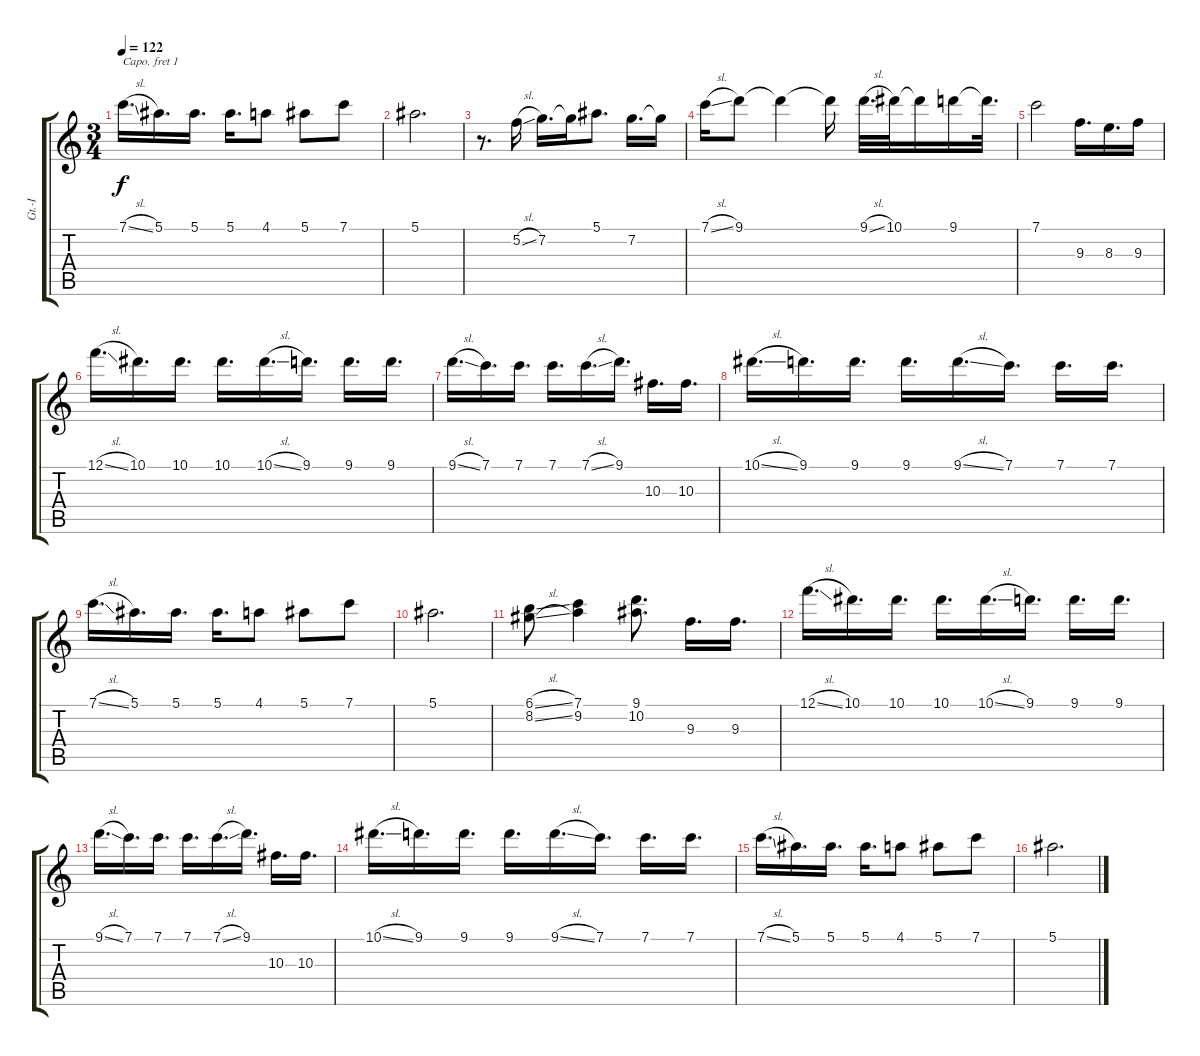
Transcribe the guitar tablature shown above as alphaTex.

\track ("Gt.-I" "Gt.-I") {instrument acousticguitarsteel}
\staff {score tabs}
\capo 1
\tuning (E4 B3 G3 D3 A2 E2) {hide}
\ts (3 4)
\tempo 122
\clef g2
\ks c
7.1{sl}.16{d dy f} 5.1.16{d} 5.1.16{d} 5.1.16{d} 4.1.8 5.1.8 7.1.8 |
5.1.2{d} |
r.8{d} 5.2{sl}.16 7.2.16{d} 7.2{t}.16 5.1.8{d} 7.2.16{d} 7.2{t}.16 |
7.1{sl}.16 9.1.8 9.1{t}.4 9.1{t}.16 9.1{sl}.32{d} 10.1.32 10.1{t}.16 9.1.16 9.1{t}.32{d} |
7.1.2 9.3.16{d} 8.3.16{d} 9.3.16 |
12.1{sl}.16{d} 10.1.16{d} 10.1.16{d} 10.1.16{d} 10.1{sl}.16{d} 9.1.16{d} 9.1.16{d} 9.1.16{d} |
9.1{sl}.16{d} 7.1.16{d} 7.1.16{d} 7.1.16{d} 7.1{sl}.16{d} 9.1.16{d} 10.3.16{d} 10.3.16{d} |
10.1{sl}.16{d} 9.1.16{d} 9.1.16{d} 9.1.16{d} 9.1{sl}.16{d} 7.1.16{d} 7.1.16{d} 7.1.16{d} |
7.1{sl}.16{d} 5.1.16{d} 5.1.16{d} 5.1.16{d} 4.1.8 5.1.8 7.1.8 |
5.1.2{d} |
(6.1{sl} 8.2{sl}).8 (7.1 9.2).4 (9.1 10.2).8{d} 9.3.16{d} 9.3.16{d} |
12.1{sl}.16{d} 10.1.16{d} 10.1.16{d} 10.1.16{d} 10.1{sl}.16{d} 9.1.16{d} 9.1.16{d} 9.1.16{d} |
9.1{sl}.16{d} 7.1.16{d} 7.1.16{d} 7.1.16{d} 7.1{sl}.16{d} 9.1.16{d} 10.3.16{d} 10.3.16{d} |
10.1{sl}.16{d} 9.1.16{d} 9.1.16{d} 9.1.16{d} 9.1{sl}.16{d} 7.1.16{d} 7.1.16{d} 7.1.16{d} |
7.1{sl}.16{d} 5.1.16{d} 5.1.16{d} 5.1.16{d} 4.1.8 5.1.8 7.1.8 |
5.1.2{d}
